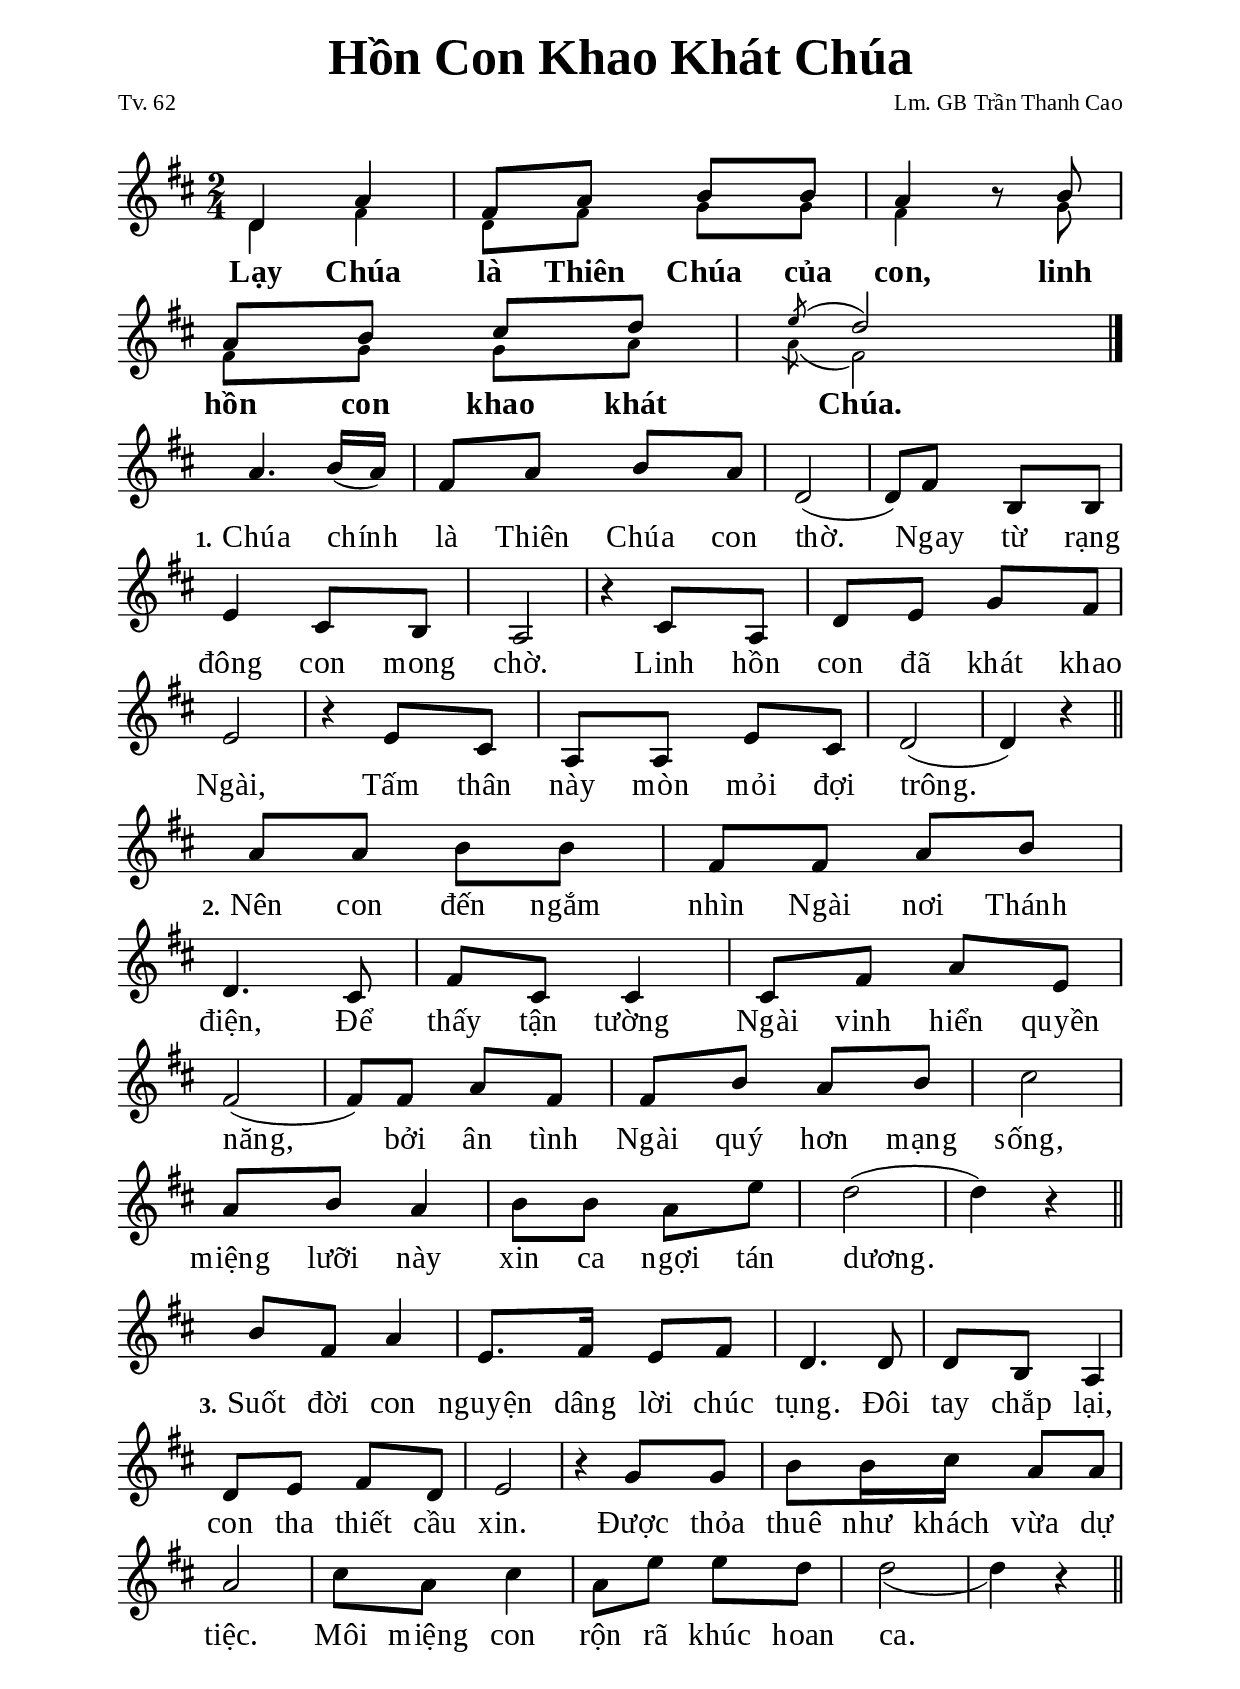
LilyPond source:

% Cài đặt chung
\version "2.20.0"
\include "english.ly"

\header {
  title = \markup { \fontsize #3 "Hồn Con Khao Khát Chúa" }
  poet = "Tv. 62"
  composer = "Lm. GB Trần Thanh Cao"
  arranger = " "
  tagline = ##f
}

\paper {
  #(set-paper-size "a4")
  top-margin = 10\mm
  bottom-margin = 10\mm
  left-margin = 20\mm
  right-margin = 20\mm
  indent = #0
  #(define fonts
    (make-pango-font-tree
      "Liberation Serif"
      "Liberation Serif"
      "Liberation Serif"
      (/ 20 20)))
  page-count = #1
}

% Nhạc điệp khúc
nhacDiepKhucSop = \relative c' {
  d4 a' |
  fs8 a b b |
  a4 r8 b |
  a b cs d |
  \acciaccatura e8 d2 \bar "|."
}

nhacDiepKhucBas = \relative c' {
  d4 fs |
  d8 fs g g |
  fs4 r8 g |
  fs g g a |
  \acciaccatura a8 fs2
}

% Nhạc phiên khúc
nhacPhienKhucMot = \relative c'' {
  a4. b16 (a) |
  fs8 a b a |
  d,2 ( |
  d8) fs b, b |
  e4 cs8 b |
  a2 |
  r4 cs8 a |
  d e g fs |
  e2 |
  r4 e8 cs |
  a a e' cs |
  d2 ( |
  d4) r \bar "||"
}

nhacPhienKhucHai = \relative c'' {
  a8 a b b |
  fs fs a b |
  d,4. cs8 |
  fs cs cs4 |
  cs8 fs a e |
  fs2 ( |
  fs8) fs a fs |
  fs b a b |
  cs2 |
  a8 b a4 |
  b8 b a e' |
  d2 ( |
  d4) r \bar "||"
}

nhacPhienKhucBa = \relative c'' {
  b8 fs a4 |
  e8. fs16 e8 fs |
  d4. d8 |
  d b a4 |
  d8 e fs d |
  e2 |
  r4 g8 g 
  b8 b16 cs a8 a |
  a2 |
  cs8 a cs4 |
  a8 e' e d |
  d2 _( |
  d4) r \bar "||"
}

% Lời điệp khúc
loiDiepKhuc = \lyricmode {
  Lạy Chúa là Thiên Chúa của con,
  linh hồn con khao khát Chúa.
}

% Lời phiên khúc
loiPhienKhucMot = \lyricmode {
  \set stanza = #"1."
  Chúa chính là Thiên Chúa con thờ.
  Ngay từ rạng đông con mong chờ.
  Linh hồn con đã khát khao Ngài,
  Tấm thân này mòn mỏi đợi trông.
}

loiPhienKhucHai = \lyricmode {
  \set stanza = #"2."
  Nên con đến ngắm nhìn Ngài nơi Thánh điện,
  Để thấy tận tường Ngài vinh hiển quyền năng,
  bởi ân tình Ngài quý hơn mạng sống,
  miệng lưỡi này xin ca ngợi tán dương.
}

loiPhienKhucBa = \lyricmode {
  \set stanza = #"3."
  Suốt đời con nguyện dâng lời chúc tụng.
  Đôi tay chắp lại, con tha thiết cầu xin.
  Được thỏa thuê như khách vừa dự tiệc.
  Môi miệng con rộn rã khúc hoan ca.
}


% Dàn trang
\score {
  \new ChoirStaff <<
    \new Staff = diepKhuc \with {
        \consists "Merge_rests_engraver"
        \magnifyStaff #(magstep +1)
      }
      <<
      \new Voice = beSop {
        \voiceOne \key d \major \time 2/4 \nhacDiepKhucSop
      }
      \new Voice = beBas {
        \override NoteHead.font-size = #-2
        \voiceTwo \key d \major \time 2/4 \nhacDiepKhucBas
      }
    >>
    \new Lyrics \lyricsto beSop \loiDiepKhuc
  >>
  \layout {
    \override Lyrics.LyricText.font-series = #'bold
    \override Lyrics.LyricText.font-size = #+3
    \override Lyrics.LyricSpace.minimum-distance = #4.0
    \override Score.BarNumber.break-visibility = ##(#f #f #f)
    \override Score.SpacingSpanner.uniform-stretching = ##t
  }
}

\score {
  \new ChoirStaff <<
    \new Staff = phienKhuc \with {
        \magnifyStaff #(magstep +1)
      }
      <<
      \new Voice = beSop {
        \key d \major \time 2/4 \nhacPhienKhucMot
      }
    >>
    \new Lyrics \lyricsto beSop \loiPhienKhucMot
  >>
  \layout {
    \override Staff.TimeSignature.transparent = ##t
    \override Lyrics.LyricText.font-size = #+3
    \override Lyrics.LyricSpace.minimum-distance = #3.5
    \override Score.BarNumber.break-visibility = ##(#f #f #f)
    \override Score.SpacingSpanner.uniform-stretching = ##t
  }
}

\score {
  \new ChoirStaff <<
    \new Staff = phienKhuc \with {
        \magnifyStaff #(magstep +1)
      }
      <<
      \new Voice = beSop {
        \key d \major \time 2/4 \nhacPhienKhucHai
      }
    >>
    \new Lyrics \lyricsto beSop \loiPhienKhucHai
  >>
  \layout {
    \override Staff.TimeSignature.transparent = ##t
    \override Lyrics.LyricText.font-size = #+3
    \override Lyrics.LyricSpace.minimum-distance = #3.5
    \override Score.BarNumber.break-visibility = ##(#f #f #f)
    \override Score.SpacingSpanner.uniform-stretching = ##t
  }
}

\score {
  \new ChoirStaff <<
    \new Staff = phienKhuc \with {
        \magnifyStaff #(magstep +1)
      }
      <<
      \new Voice = beSop {
        \key d \major \time 2/4 \nhacPhienKhucBa
      }
    >>
    \new Lyrics \lyricsto beSop \loiPhienKhucBa
  >>
  \layout {
    \override Staff.TimeSignature.transparent = ##t
    \override Lyrics.LyricText.font-size = #+3
    \override Lyrics.LyricSpace.minimum-distance = #2.0
    \override Score.BarNumber.break-visibility = ##(#f #f #f)
    \override Score.SpacingSpanner.uniform-stretching = ##t
  }
}
